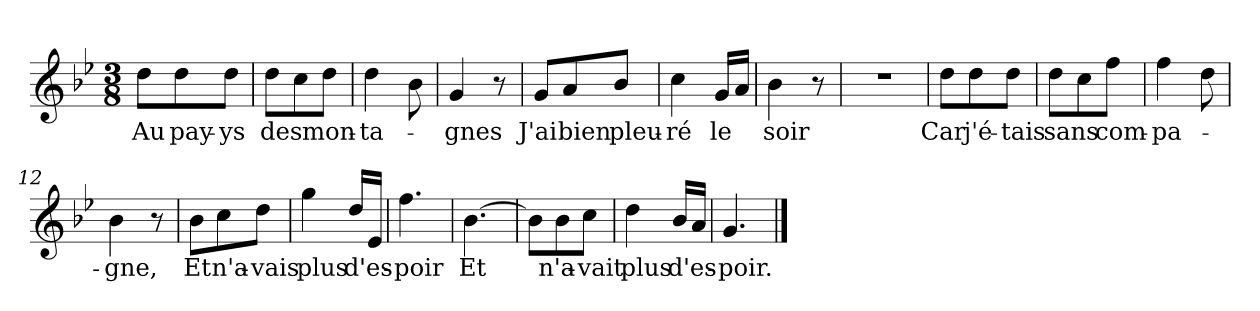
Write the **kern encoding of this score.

**kern	**text
*part1	*part1
*staff1	*staff1
*clefG2	*
*k[b-e-]	*
*M3/8	*
=1	=1
!	!LO:LY:b
8dd\L	Au
!	!LO:LY:b
8dd\	pay-
!	!LO:LY:b
8dd\J	-ys
=2	=2
!	!LO:LY:b
8dd\L	des
8cc\	.
!	!LO:LY:b
8dd\J	mon-
=3	=3
!	!LO:LY:b
4dd\	-ta-
8b-\	.
=4	=4
!	!LO:LY:b
4g/	-gnes
8r	.
=5	=5
!	!LO:LY:b
8g/L	J'ai
!	!LO:LY:b
8a/	bien
!	!LO:LY:b
8b-/J	pleu-
=6	=6
!	!LO:LY:b
4cc\	-ré
!	!LO:LY:b
16g/LL	le
16a/JJ	.
=7	=7
!	!LO:LY:b
4b-\	soir
8r	.
=8	=8
4.r	.
=9	=9
!	!LO:LY:b
8dd\L	Car
!	!LO:LY:b
8dd\	j'é-
!	!LO:LY:b
8dd\J	-tais
=10	=10
!	!LO:LY:b
8dd\L	sans
8cc\	.
!	!LO:LY:b
8ff\J	com-
=11	=11
!	!LO:LY:b
4ff\	-pa-
8dd\	.
=12	=12
!	!LO:LY:b
4b-\	-gne,
8r	.
!!LO:LB:g=z
=13	=13
!	!LO:LY:b
8b-\L	Et
!	!LO:LY:b
8cc\	n'a-
!	!LO:LY:b
8dd\J	-vais
=14	=14
!	!LO:LY:b
4gg\	plus
!	!LO:LY:b
16dd/LL	d'es-
16e-/JJ	.
=15	=15
!	!LO:LY:b
4.ff\	-poir
=16	=16
!	!LO:LY:b
[4.b-\	Et
=17	=17
8b-\L]	.
!	!LO:LY:b
8b-\	n'a-
!	!LO:LY:b
8cc\J	-vait
=18	=18
!	!LO:LY:b
4dd\	plus
!	!LO:LY:b
16b-/LL	d'es-
16a/JJ	.
=19	=19
!	!LO:LY:b
4.g/	poir.
==	==
*-	*-
